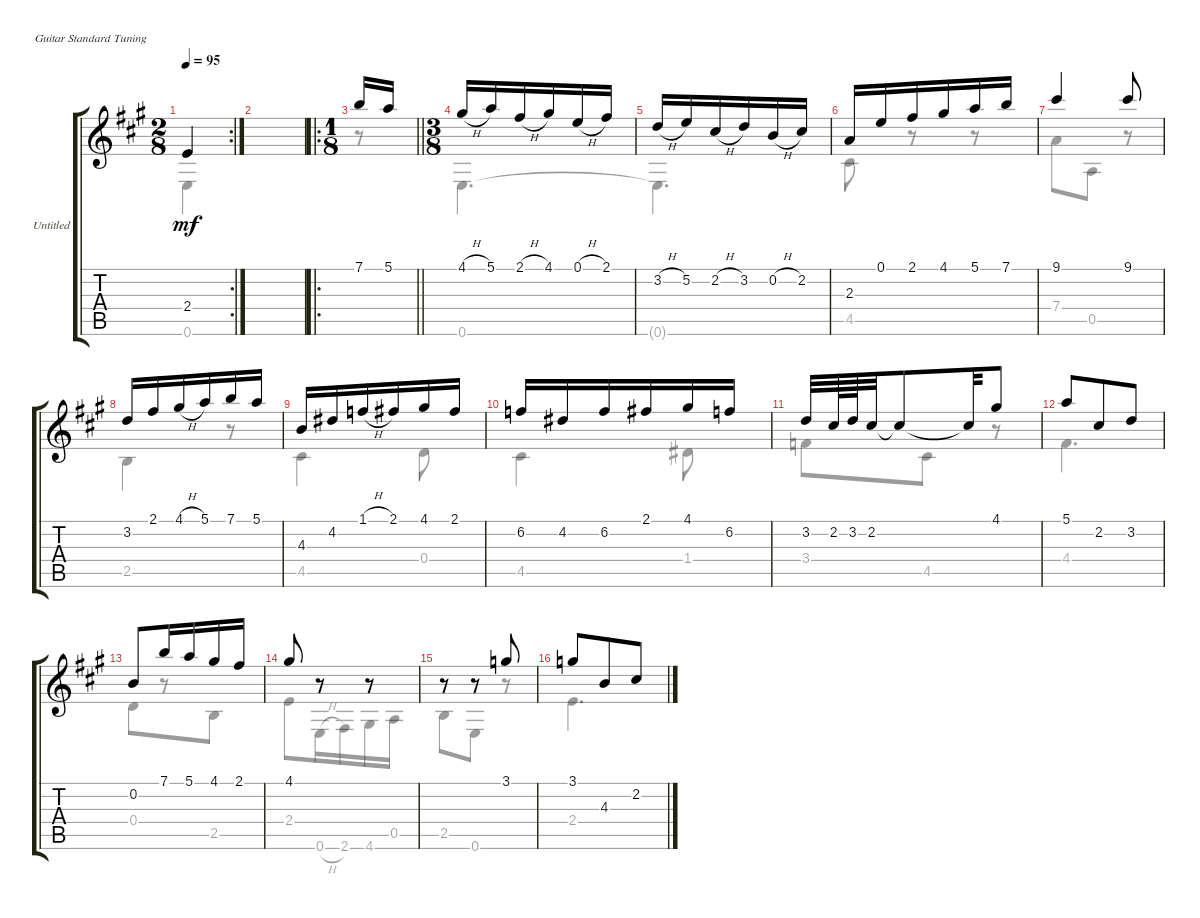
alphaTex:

\bracketExtendMode groupsimilarinstruments
\firstSystemTrackNameOrientation horizontal
\otherSystemsTrackNameOrientation horizontal
\track ("Untitled" "Untitled") {instrument acousticguitarnylon}
\staff {score tabs}
\tuning (E4 B3 G3 D3 A2 E2)
\voice
\rc 2
\ts (2 8)
\tempo 95
\clef g2
\ks a
2.4.4{dy mf} |
|
\ro
\ts (1 8)
\barLineRight lightlight
7.1.16 5.1.16 |
\ts (3 8)
4.1{h}.16 5.1.16 2.1{h}.16 4.1.16 0.1{h}.16 2.1.16 |
3.2{h}.16 5.2.16 2.2{h}.16 3.2.16 0.2{h}.16 2.2.16 |
2.3.16 0.1.16 2.1.16 4.1.16 5.1.16 7.1.16 |
9.1.4 9.1.8 |
3.2.16 2.1.16 4.1{h}.16 5.1.16 7.1.16 5.1.16 |
4.3.16 4.2.16 1.1{h}.16 2.1.16 4.1.16 2.1.16 |
6.2.16 4.2.16 6.2.16 2.1.16 4.1.16 6.2.16 |
3.2.32 2.2.64 3.2.64 2.2.32 2.2{t}.8 2.2{t}.32 4.1.8 |
5.1.8 2.2.8 3.2.8 |
0.2.8 7.1.16 5.1.16 4.1.16 2.1.16 |
4.1.8 r.8 r.8 |
r.8 r.8 3.1.8 |
3.1.8 4.3.8 2.2.8
\voice
\clef g2
\ottava regular
\simile none
\ks a
0.6{t}.4{dy mf} |
|
\barLineRight lightlight
r.8 |
0.6.4{d} |
0.6{t}.4{d} |
4.5.8 r.8 r.8 |
7.4.8 0.5.8 r.8 |
2.5.4 r.8 |
4.5.4 0.4.8 |
4.5.4 1.4.8 |
3.4.8 4.5.8 r.8 |
4.4.4{d} |
0.4.8 r.8 2.5.8 |
2.4.8 0.6{h}.16 2.6.16 4.6.16 0.5.16 |
2.5.8 0.6.8 r.8 |
2.4.4{d}
